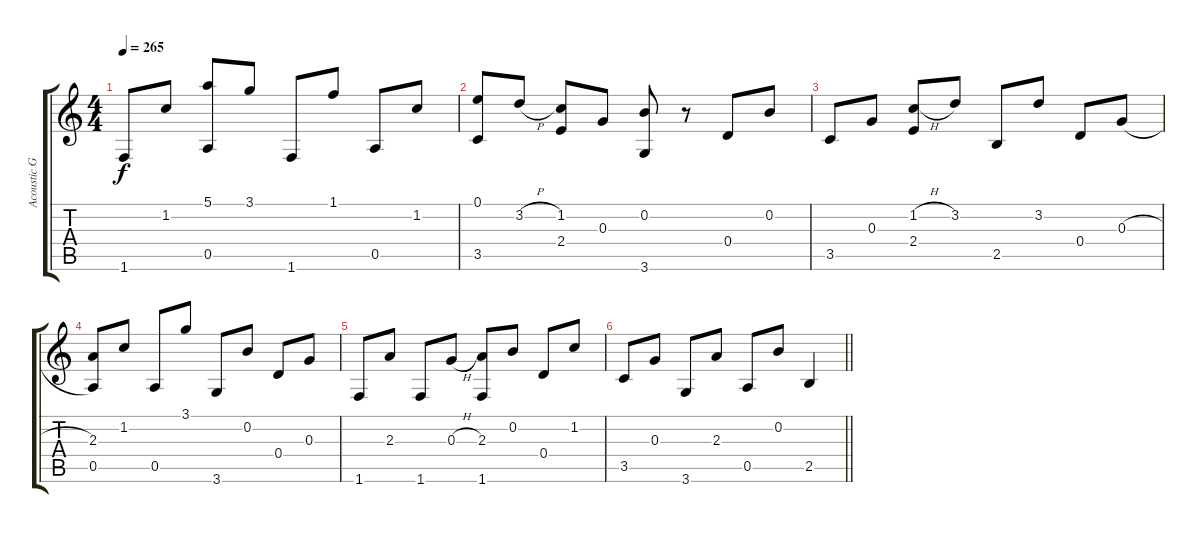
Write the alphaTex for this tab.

\track ("Acoustic Guitar" "Acoustic G") {instrument acousticguitarsteel}
\staff {score tabs}
\tuning (E4 B3 G3 D3 A2 E2) {hide}
\ts (4 4)
\tempo 265
\clef g2
\ks c
1.6.8{dy f} 1.2.8 (5.1 0.5).8 3.1.8 1.6.8 1.1.8 0.5.8 1.2.8 |
(0.1 3.5).8 3.2{h}.8 (1.2 2.4).8 0.3.8 (0.2 3.6).8 r.8 0.4.8 0.2.8 |
3.5.8 0.3.8 (1.2{h} 2.4).8 3.2.8 2.5.8 3.2.8 0.4.8 0.3{h}.8 |
(2.3 0.5).8 1.2.8 0.5.8 3.1.8 3.6.8 0.2.8 0.4.8 0.3.8 |
1.6.8 2.3.8 1.6.8 0.3{h}.8 (2.3 1.6).8 0.2.8 0.4.8 1.2.8 |
\barLineRight lightlight
3.5.8 0.3.8 3.6.8 2.3.8 0.5.8 0.2.8 2.5.4
